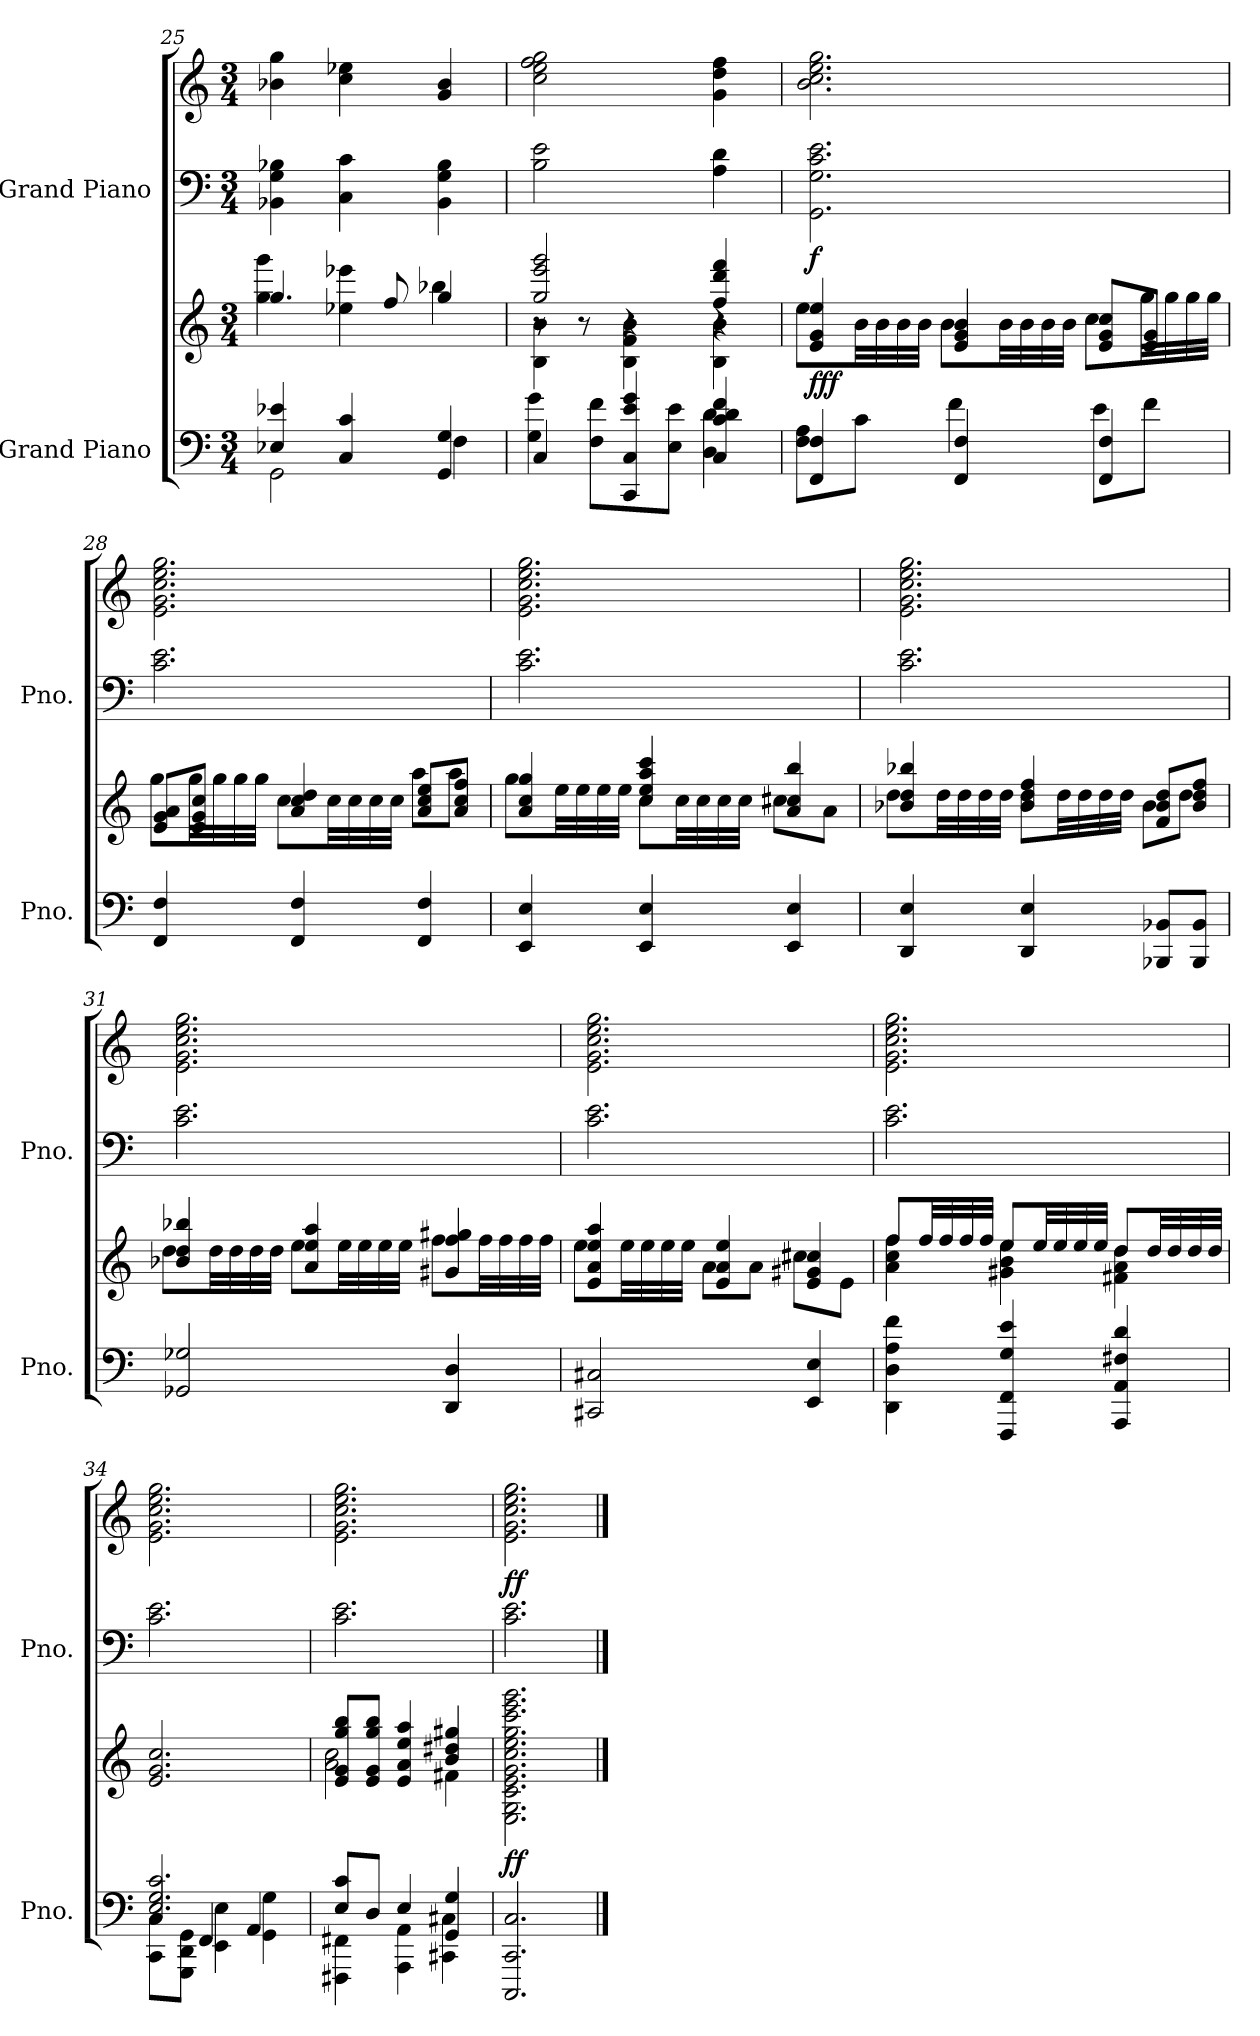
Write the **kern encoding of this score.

**kern	**kern	**dynam	**kern	**kern	**dynam
*part2	*part2	*part2	*part1	*part1	*part1
*staff4	*staff3	*staff3/4	*staff2	*staff1	*staff1/2
*I"Grand Piano	*	*	*I"Grand Piano	*	*
*I'Pno.	*	*	*I'Pno.	*	*
!!LO:LB:g=z
*clefF4	*clefG2	*	*clefF4	*clefG2	*
*k[]	*k[]	*	*k[]	*k[]	*
*M3/4	*M3/4	*	*M3/4	*M3/4	*
=25	=25	=25	=25	=25	=25
*^	*^	*	*	*	*
4E-X/ 4e-X/	2GG\	4.gg/	4gg\ 4ggg\	.	4BB-X\ 4G\ 4B-X\	4b-X\ 4gg\	.
4C/ 4c/	.	.	4ee-X\ 4eee-X\	.	4C\ 4c\	4cc\ 4ee-X\	.
.	.	8ff/	.	.	.	.	.
4GG/ 4G/	4F\	4gg/	4bb-X\	.	4BB-\ 4G\ 4B-\	4g/ 4b-/	.
=26	=26	=26	=26	=26	=26	=26	=26
*	*	*	*^	*	*	*	*
4C/	4G\ 4g\	2gg/ 2eee/ 2ggg/	4B\ 4b\	8r	.	2B\ 2e\	2cc\ 2ee\ 2ff\ 2gg\	.
.	.	.	.	8r	.	.	.	.
4CC/ 4C/ 4e/ 4g/	8F\ 8f\L	.	4B\ 4f\ 4b\	4r	.	.	.	.
.	8E\ 8e\J	.	.	.	.	.	.	.
4C/ 4c/ 4d/ 4f/	4D\ 4d\	4ff/ 4ddd/ 4fff/	4B\ 4b\	4r	.	4A\ 4d\	4g\ 4dd\ 4ff\	.
*	*	*v	*v	*v	*	*	*	*
=27	=27	=27	=27	=27	=27	=27
*	*	*	*	*	*MM70	*
*	*	*^	*	*	*	*
*	*	*	*^	*	*	*	*
!	!	!	!	!	!LO:DY:b	!	!	!LO:DY:b=2
*	*	*	*v	*v	*	*	*	*
4FF/ 4F/	8F\ 8A\L	4e/ 4g/ 4ee/	8ee\L	fff	2.GG\ 2.G\ 2.c\ 2.e\	2.b\ 2.cc\ 2.ee\ 2.gg\	f
.	8c\J	.	32b\LL	.	.	.	.
.	.	.	32b\	.	.	.	.
.	.	.	32b\	.	.	.	.
.	.	.	32b\JJJ	.	.	.	.
4FF/ 4F/	4f\	4e/ 4g/ 4b/	8b\L	.	.	.	.
.	.	.	32b\LL	.	.	.	.
.	.	.	32b\	.	.	.	.
.	.	.	32b\	.	.	.	.
.	.	.	32b\JJJ	.	.	.	.
4FF/ 4F/	8e\L	8e/ 8g/ 8cc/L	8cc\L	.	.	.	.
.	8f\J	8e/ 8g/J	32gg\LL	.	.	.	.
.	.	.	32gg\	.	.	.	.
.	.	.	32gg\	.	.	.	.
.	.	.	32gg\JJJ	.	.	.	.
*v	*v	*	*	*	*	*	*
!!LO:LB:g=z
=28	=28	=28	=28	=28	=28	=28
4FF/ 4F/	8e/ 8g/ 8a/L	8gg\L	.	2.c\ 2.e\	2.e\ 2.g\ 2.cc\ 2.ee\ 2.gg\	.
.	8e/ 8g/ 8cc/J	32gg\LL	.	.	.	.
.	.	32gg\	.	.	.	.
.	.	32gg\	.	.	.	.
.	.	32gg\JJJ	.	.	.	.
4FF/ 4F/	4a/ 4cc/ 4dd/	8cc\L	.	.	.	.
.	.	32cc\LL	.	.	.	.
.	.	32cc\	.	.	.	.
.	.	32cc\	.	.	.	.
.	.	32cc\JJJ	.	.	.	.
4FF/ 4F/	8a/ 8cc/ 8ee/L	8aa\L	.	.	.	.
.	8a/ 8cc/ 8ff/J	8aa\J	.	.	.	.
=29	=29	=29	=29	=29	=29	=29
4EE/ 4E/	4a/ 4cc/ 4gg/	8gg\L	.	2.c\ 2.e\	2.e\ 2.g\ 2.cc\ 2.ee\ 2.gg\	.
.	.	32ee\LL	.	.	.	.
.	.	32ee\	.	.	.	.
.	.	32ee\	.	.	.	.
.	.	32ee\JJJ	.	.	.	.
4EE/ 4E/	4cc/ 4ee/ 4aa/ 4ccc/	8cc\L	.	.	.	.
.	.	32cc\LL	.	.	.	.
.	.	32cc\	.	.	.	.
.	.	32cc\	.	.	.	.
.	.	32cc\JJJ	.	.	.	.
4EE/ 4E/	4a/ 4cc#X/ 4bb/	8cc#\L	.	.	.	.
.	.	8a\J	.	.	.	.
!!LO:PB:g=z
=30	=30	=30	=30	=30	=30	=30
4DD/ 4E/	4b-X/ 4dd/ 4bb-X/	8dd\L	.	2.c\ 2.e\	2.e\ 2.g\ 2.cc\ 2.ee\ 2.gg\	.
.	.	32dd\LL	.	.	.	.
.	.	32dd\	.	.	.	.
.	.	32dd\	.	.	.	.
.	.	32dd\JJJ	.	.	.	.
4DD/ 4E/	4b-/ 4dd/ 4ff/	8b-\ 8dd\L	.	.	.	.
.	.	32dd\LL	.	.	.	.
.	.	32dd\	.	.	.	.
.	.	32dd\	.	.	.	.
.	.	32dd\JJJ	.	.	.	.
8BBB-X/ 8BB-X/L	8f/ 8b-/ 8dd/L	8b-\L	.	.	.	.
8BBB-/ 8BB-/J	8b-/ 8dd/ 8ff/J	8dd\J	.	.	.	.
=31	=31	=31	=31	=31	=31	=31
2GG-X/ 2G-X/	4b-X/ 4dd/ 4bb-X/	8dd\L	.	2.c\ 2.e\	2.e\ 2.g\ 2.cc\ 2.ee\ 2.gg\	.
.	.	32dd\LL	.	.	.	.
.	.	32dd\	.	.	.	.
.	.	32dd\	.	.	.	.
.	.	32dd\JJJ	.	.	.	.
.	4a/ 4ee/ 4aa/	8ee\L	.	.	.	.
.	.	32ee\LL	.	.	.	.
.	.	32ee\	.	.	.	.
.	.	32ee\	.	.	.	.
.	.	32ee\JJJ	.	.	.	.
4DD/ 4D/	4g#X/ 4ff/ 4gg#X/	8ff\L	.	.	.	.
.	.	32ff\LL	.	.	.	.
.	.	32ff\	.	.	.	.
.	.	32ff\	.	.	.	.
.	.	32ff\JJJ	.	.	.	.
!!LO:LB:g=z
=32	=32	=32	=32	=32	=32	=32
2CC#X/ 2C#X/	4e/ 4a/ 4ee/ 4aa/	8ee\L	.	2.c\ 2.e\	2.e\ 2.g\ 2.cc\ 2.ee\ 2.gg\	.
.	.	32ee\LL	.	.	.	.
.	.	32ee\	.	.	.	.
.	.	32ee\	.	.	.	.
.	.	32ee\JJJ	.	.	.	.
.	4e/ 4a/ 4ee/	8a\L	.	.	.	.
.	.	8a\J	.	.	.	.
4EE/ 4E/	4e/ 4g#X/ 4cc#X/	8cc#\L	.	.	.	.
.	.	8e\J	.	.	.	.
=33	=33	=33	=33	=33	=33	=33
*	*	*	*	*	*MM60	*
*	*	*	*	*	*^	*
*	*	*	*	*	*	*^	*
4DD\ 4D\ 4A\ 4f\	8ff/L	4a\ 4cc\ 4ff\	.	2.c\ 2.e\	2.e\ 2.g\ 2.cc\ 2.ee\ 2.gg\	4ryy	2ryy	.
.	32ff/LL	.	.	.	.	.	.	.
.	32ff/	.	.	.	.	.	.	.
.	32ff/	.	.	.	.	.	.	.
.	32ff/JJJ	.	.	.	.	.	.	.
*	*	*	*	*	*MM50	*	*	*
4FFF/ 4FF/ 4G/ 4e/	8ee/L	4g#X\ 4b\ 4ee\	.	.	.	2ryy	.	.
.	32ee/LL	.	.	.	.	.	.	.
.	32ee/	.	.	.	.	.	.	.
.	32ee/	.	.	.	.	.	.	.
.	32ee/JJJ	.	.	.	.	.	.	.
*	*	*	*	*	*MM40	*	*	*
4AAA/ 4AA/ 4F#X/ 4d/	8dd/L	4f#X\ 4a\ 4dd\	.	.	.	.	4ryy	.
.	32dd/LL	.	.	.	.	.	.	.
.	32dd/	.	.	.	.	.	.	.
.	32dd/	.	.	.	.	.	.	.
.	32dd/JJJ	.	.	.	.	.	.	.
*	*v	*v	*	*	*v	*v	*v	*
=34	=34	=34	=34	=34	=34
*^	*	*	*	*	*
*	*^	*	*	*	*	*
2.E/ 2.G/ 2.c/	8CC\ 8C\L	4C/	2.e/ 2.g/ 2.cc/	.	2.c\ 2.e\	2.e\ 2.g\ 2.cc\ 2.ee\ 2.gg\	.
.	8GGG\ 8DD\ 8GG\J	.	.	.	.	.	.
.	4EE\ 4E\	4FF/	.	.	.	.	.
.	4GG\ 4G\	4AA/	.	.	.	.	.
*	*v	*v	*	*	*	*	*
!!LO:PB:g=z
=35	=35	=35	=35	=35	=35	=35
*	*	*^	*	*	*^	*
8E/ 8c/L	4FFF#X\ 4FF#X\	8e/ 8g/ 8gg/ 8bb/L	2a\ 2cc\	.	2.c\ 2.e\	2.e\ 2.g\ 2.cc\ 2.ee\ 2.gg\	2ryy	.
8D/J	.	8e/ 8g/ 8gg/ 8bb/J	.	.	.	.	.	.
4E/	4AAA\ 4AA\	4e/ 4a/ 4ee/ 4aa/	.	.	.	.	.	.
*	*	*	*	*	*	*MM20	*	*
4GG/ 4G/	4CC#X\ 4C#X\	4b/ 4dd#X/ 4gg#X/	4f#X\	.	.	.	4ryy	.
=36	=36	=36	=36	=36	=36	=36	=36	=36
!	!	!	!	!LO:DY:a=2	!	!	!	!LO:DY:b
*v	*v	*	*	*	*	*v	*v	*
*	*v	*v	*	*	*	*
2.CCC/ 2.CC/ 2.C/	2.E\ 2.G\ 2.c\ 2.e\ 2.g\ 2.cc\ 2.ee\ 2.gg\ 2.ccc\ 2.eee\ 2.ggg\	ff	2.c\ 2.e\	2.e\ 2.g\ 2.cc\ 2.ee\ 2.gg\	ff
==	==	==	==	==	==
*-	*-	*-	*-	*-	*-
